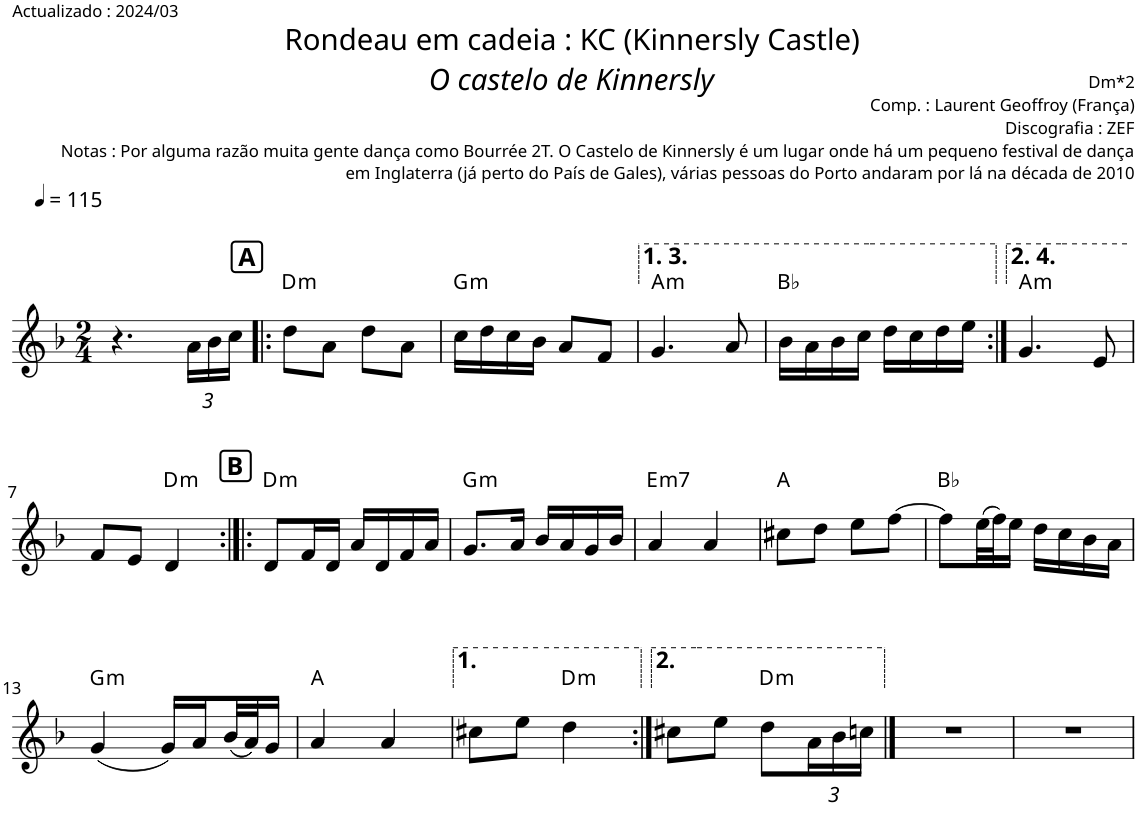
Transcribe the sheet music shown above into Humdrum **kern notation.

**kern	**harte
*part1	*part1
*staff1	*
*I"Piano	*
*I'Pno.	*
*clefG2	*
*k[b-]	*
*M2/4	*
*MM115	*
=1	=1
4.r	.
*Xbrackettup	*
24a\LL	.
24b-\	.
24cc\JJ	.
!!LO:REH:place=s1:a:B:cj:fs=12:t=A
=2!|:	=2!|:
!	!LO:H:kt=m
8dd\L	D:min
8a\J	.
8dd\L	.
8a\J	.
=3	=3
!	!LO:H:kt=m
16cc\LL	G:min
16dd\	.
16cc\	.
16b-\JJ	.
8a/L	.
8f/J	.
=4	=4
!	!LO:H:kt=m
4.g/	A:min
8a/	.
=5	=5
16b-\LL	Bb:maj
16a\	.
16b-\	.
16cc\JJ	.
16dd\LL	.
16cc\	.
16dd\	.
16ee\JJ	.
=6:|!	=6:|!
!	!LO:H:kt=m
4.g/	A:min
8e/	.
!!LO:LB:g=z
=7	=7
8f/L	.
8e/J	.
!	!LO:H:kt=m
4d/	D:min
!!LO:REH:place=s1:a:B:cj:fs=12:t=B
=8:|!|:	=8:|!|:
!	!LO:H:kt=m
8d/L	D:min
16f/L	.
16d/JJ	.
16a/LL	.
16d/	.
16f/	.
16a/JJ	.
=9	=9
!	!LO:H:kt=m
8.g/L	G:min
16a/Jk	.
16b-/LL	.
16a/	.
16g/	.
16b-/JJ	.
=10	=10
!	!LO:H:kt=m7
4a/	E:min7
4a/	.
=11	=11
8cc#X\L	A:maj
8dd\J	.
8ee\L	.
[8ff\J	.
=12	=12
8ff\L]	Bb:maj
(32ee\LL	.
32ff\J)	.
16ee\JJ	.
16dd\LL	.
16cc\	.
16b-\	.
16a\JJ	.
!!LO:LB:g=z
=13	=13
!	!LO:H:kt=m
(4g/	G:min
16g/LL)	.
16a/	.
(32b-/L	.
32a/J)	.
16g/JJ	.
=14	=14
4a/	A:maj
4a/	.
=15	=15
8cc#X\L	.
8ee\J	.
!	!LO:H:kt=m
4dd\	D:min
=16:|!	=16:|!
8cc#X\L	.
8ee\J	.
!	!LO:H:kt=m
8dd\L	D:min
24a\L	.
24b-\	.
24ccn\JJ	.
==17	==17
2r	.
=18	=18
2r	.
=	=
*-	*-
